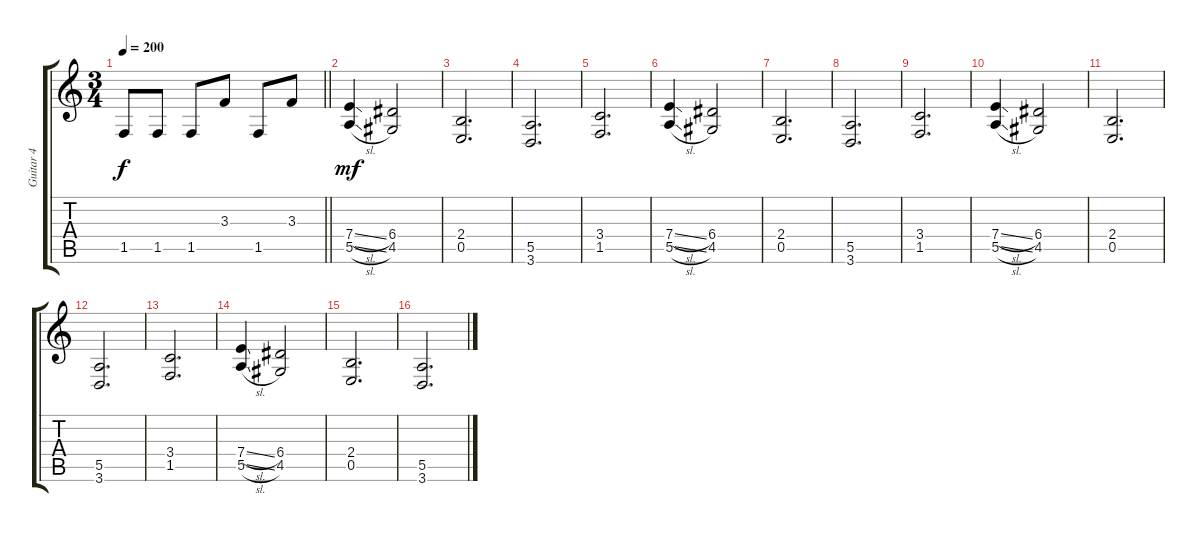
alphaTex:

\track ("Guitar 4" "Guitar 4") {instrument distortionguitar}
\staff {score tabs}
\tuning (B3 Gb3 D3 A2 E2 B1) {hide}
\ts (3 4)
\tempo 200
\clef g2
\barLineRight lightlight
\ks c
1.5.8{dy f} 1.5.8 1.5.8 3.3.8 1.5.8 3.3.8 |
(7.4{sl} 5.5{sl}).4{dy mf} (6.4 4.5).2 |
(2.4 0.5).2{d} |
(5.5 3.6).2{d} |
(3.4 1.5).2{d} |
(7.4{sl} 5.5{sl}).4 (6.4 4.5).2 |
(2.4 0.5).2{d} |
(5.5 3.6).2{d} |
(3.4 1.5).2{d} |
(7.4{sl} 5.5{sl}).4 (6.4 4.5).2 |
(2.4 0.5).2{d} |
(5.5 3.6).2{d} |
(3.4 1.5).2{d} |
(7.4{sl} 5.5{sl}).4 (6.4 4.5).2 |
(2.4 0.5).2{d} |
(5.5 3.6).2{d}
